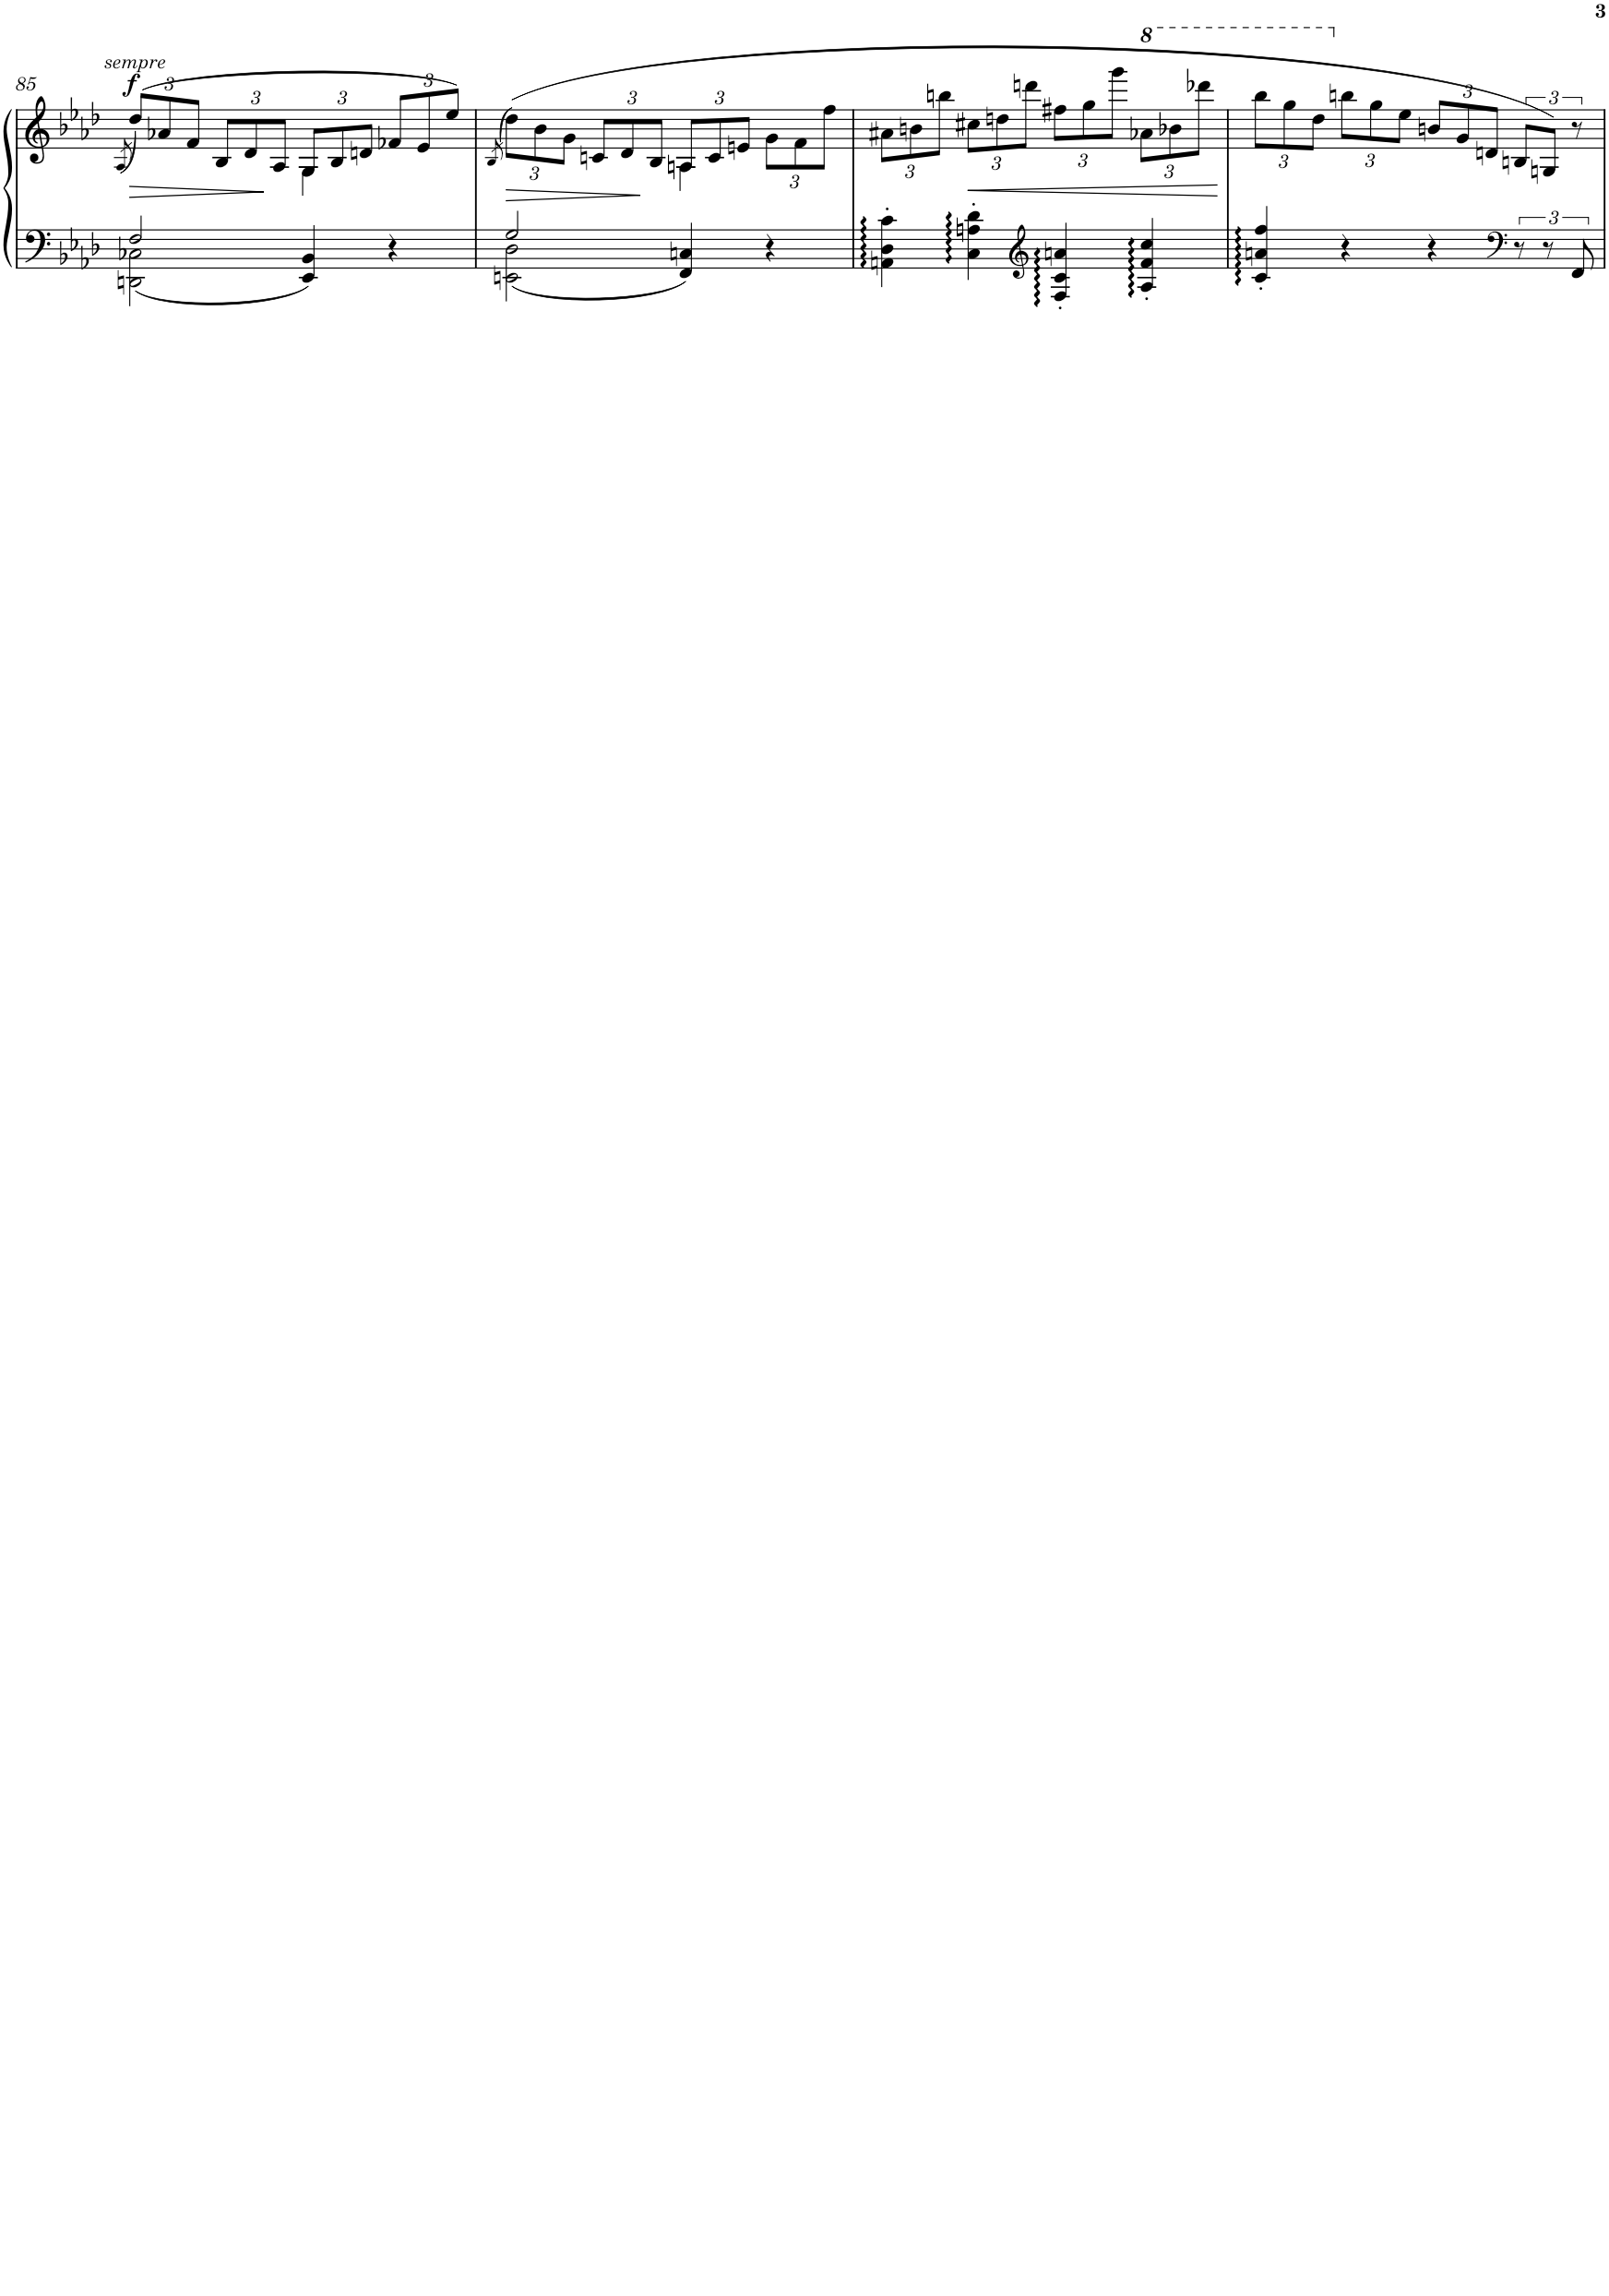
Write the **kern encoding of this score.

**kern	**kern	**dynam
*part1	*part1	*part1
*staff2	*staff1	*staff1/2
*I"Piano	*	*
*I'Pno.	*	*
!!LO:PB:g=z
*clefF4	*clefG2	*
*k[b-e-a-d-]	*k[b-e-a-d-]	*
*M2/2	*M2/2	*
*met(c|)	*met(c|)	*
=85	=85	=85
.	(<8qA-/	.
*^	*	*
*	*	*Xbrackettup	*
*	*	*^	*
!	!	!	!	!LO:DY:a
!	!	!	!	!LO:DY:n=1:a
2DDn\ 2C-X\	2F/	(>12dd-/L)	2ryy	other-dynamics f
.	.	12a-X/	.	.
.	.	12f/J	.	.
.	.	12B-/L	.	.
.	.	12d-/	.	.
.	.	12A-/J	.	.
4EE-/ 4BB-/	2ryy	12G/L	4G\	.
.	.	12B-/	.	.
.	.	12dn/J	.	.
4r	.	12f-X/L	4ryy	.
.	.	12e-/	.	.
.	.	12ee-/J)	.	.
=86	=86	=86	=86	=86
.	.	(>8qB-/	.	.
2EEn\ 2D-\	2G/	(>12dd-\L)	2ryy	.
.	.	12b-\	.	.
.	.	12g\J	.	.
.	.	12cn/L	.	.
.	.	12d-/	.	.
.	.	12B-/J	.	.
4FF/ 4Cn/	2ryy	12An/L	4A\	.
.	.	12c/	.	.
.	.	12en/J	.	.
4r	.	12g\L	4ryy	.
.	.	12f\	.	.
.	.	12ff\J	.	.
*v	*v	*	*	*
*	*v	*v	*
=87	=87	=87
4AAn\' 4D-\' 4c\'	12a#X\L	.
.	12bn\	.
.	12bbn\J	.
!	!	!LO:HP:b
4C\' 4An\' 4d-\'	12cc#X\L	<
.	12ddn\	.
.	12dddn\J	.
*clefG2	*	*
4F/' 4c/' 4an/'	12ff#X\L	.
.	12gg\	.
.	12ggg\J	.
*	*8va	*
4A/' 4f/' 4cc/'	12aa-X\L	.
.	12bb-X\	.
.	12dddd-X\J	.
.	.	[
=88	=88	=88
4c/' 4an/' 4ff/'	12bbb-\L	.
.	12ggg\	.
.	12ddd-\J	.
*	*X8va	*
4r	12bbn\L	.
.	12gg\	.
.	12ee-\J	.
4r	12bn/L	.
.	12g/	.
.	12dn/J	.
*clefF4	*	*
*	*brackettup	*
12r	12Bn/L	.
12r	12Gn/J)	.
12FF/	12r	.
=	=	=
*-	*-	*-
